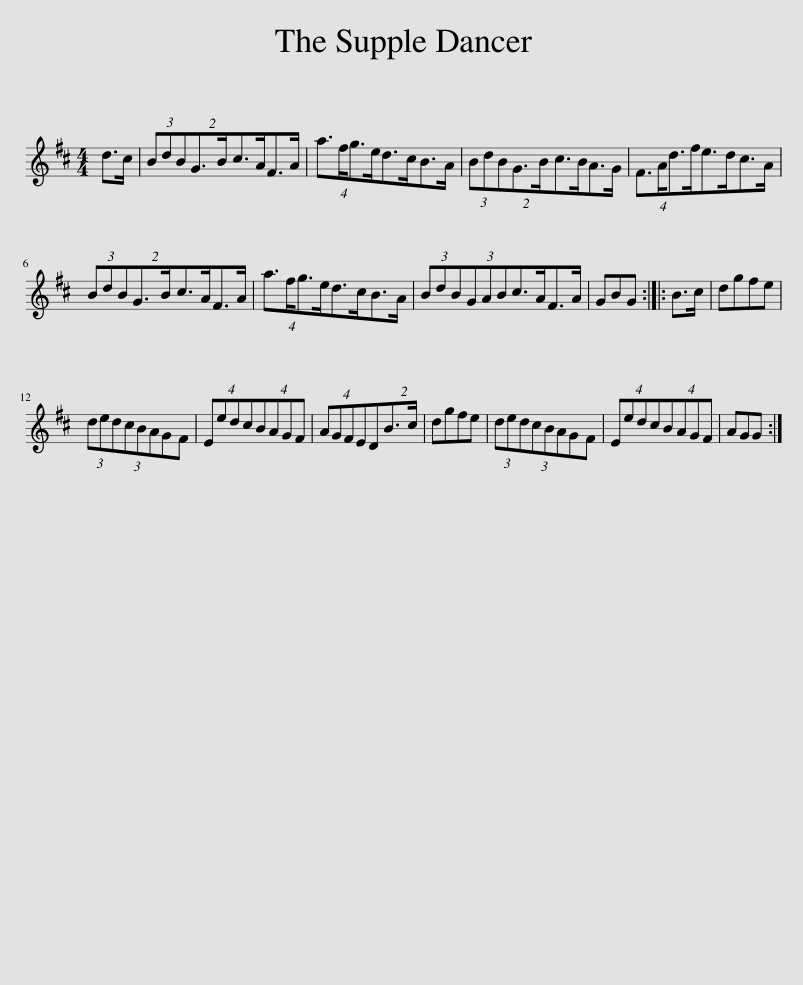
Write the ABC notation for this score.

X:1
L:1/8
M:4/4
I:linebreak $
K:D
V:1 treble
V:1
 d>c | (3BdB(2:3:2G3/2B/c>AF>A | (4:3:4a3/2f/g3/2e/d>cB>A | (3BdB(2:3:2G3/2B/c>BA>G | (4:3:4F3/2A/d3/2f/e>dc>A |$ %5
 (3BdB(2:3:2G3/2B/c>AF>A | (4:3:4a3/2f/g3/2e/d>cB>A | (3BdB(3GABc>AF>A | GBG :: B>c | %10
 dgfe |$ (3ded(3cBAGF | (4:3:4Eedc(4:3:4BAGF | (4:3:4AGFED(2:3:2B3/2c/ | dgfe | %15
 (3ded(3cBAGF | (4:3:4Eedc(4:3:4BAGF | AGG :| %18
